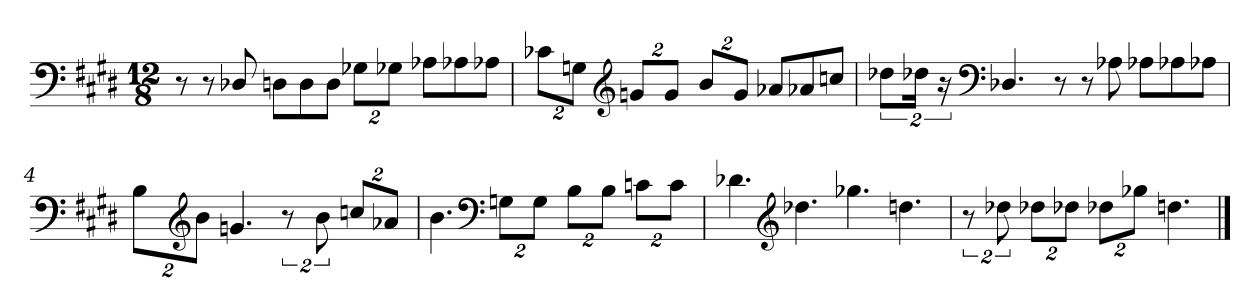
**kern
*part1
*staff1
*clefF4
*k[f#c#g#d#]
*E:
*M12/8
=1
8r
8r
8D-Xi/
8Dn\L
8D\
8D\J
16%3G-Xi\L
16%3G-Xi\J
8A-Xi\L
8A-Xi\
8A-Xi\J
=2
16%3c-Xi\L
16%3Gn\J
*clefG2
16%3gn/L
16%3g/J
16%3b/L
16%3g/J
8a-Xi/L
8a-Xi/
8ccni/J
!!LO:LB:g=z
=3
16%3dd-Xi\L
32%3dd-Xi\Jk
32%3r
*clefF4
4.D-Xi/
8r
8r
8A-Xi\
8A-Xi\L
8A-Xi\
8A-Xi\J
=4
16%3B\L
*clefG2
16%3b\J
4.gn/
16%3r
16%3b\
16%3ccn/L
16%3a-Xi/J
=5
4.b\
*clefF4
16%3Gn\L
16%3G\J
16%3B\L
16%3B\J
16%3cn\L
16%3c\J
!!LO:LB:g=z
=6
4.d-Xi\
*clefG2
4.dd-Xi\
4.gg-Xi\
4.ddn\
=7
16%3r
16%3dd-Xi\
16%3dd-Xi\L
16%3dd-Xi\J
16%3dd-Xi\L
16%3gg-Xi\J
4.ddn\
==
*-
